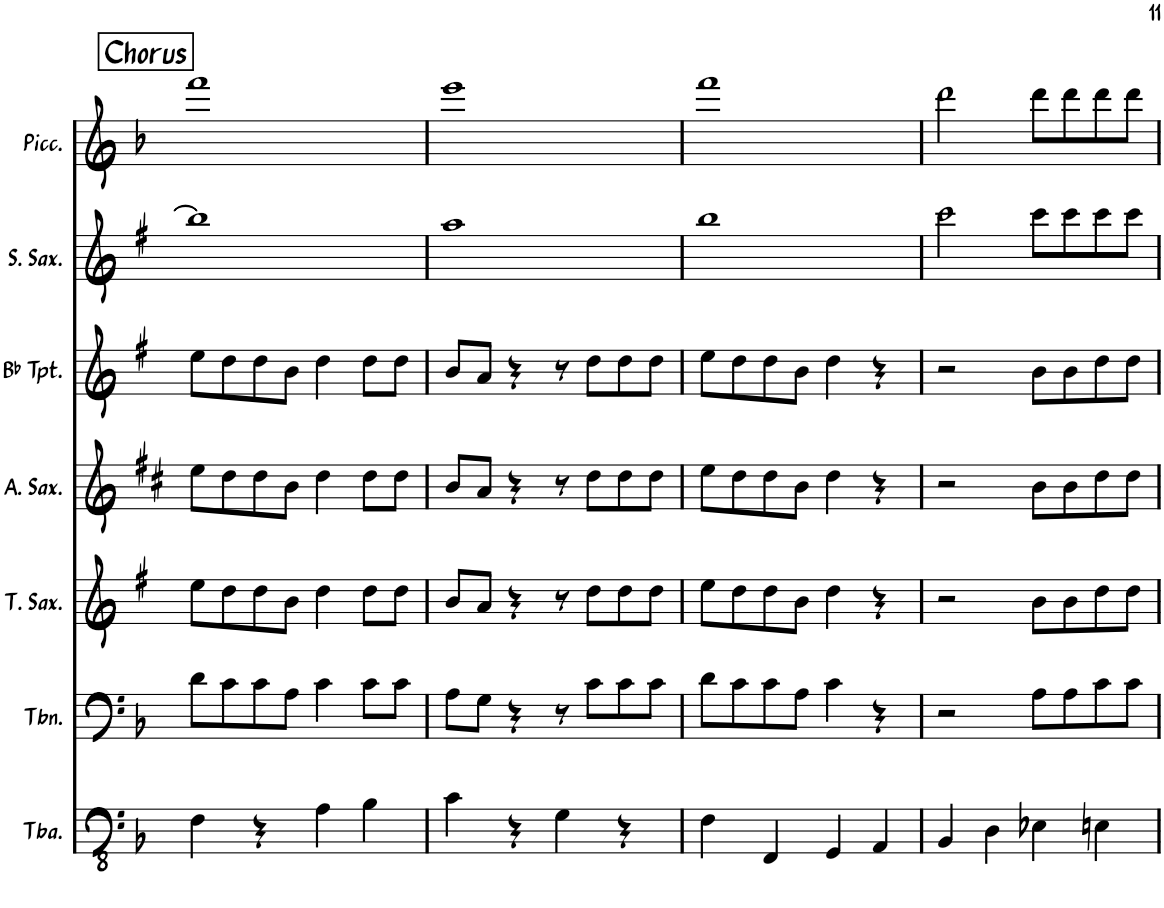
**kern	**kern	**kern	**kern	**kern	**kern	**kern
*part7	*part6	*part5	*part4	*part3	*part2	*part1
*staff7	*staff6	*staff5	*staff4	*staff3	*staff2	*staff1
*I"Tuba	*I"Trombone	*I"Tenor Saxophone	*I"Alto Saxophone	*I"Bb Trumpet	*I"Soprano Saxophone	*I"Piccolo
*I'Tba.	*I'Tbn.	*I'T. Sax.	*I'A. Sax.	*I'Bb Tpt.	*I'S. Sax.	*I'Picc.
!!LO:PB:g=z
*clefFv4	*clefF4	*clefG2	*clefG2	*clefG2	*clefG2	*clefG2
*	*	*Trd8c14	*Trd5c9	*Trd1c2	*Trd1c2	*Trd-7c-12
*k[b-]	*k[b-]	*k[f#]	*k[f#c#]	*k[f#]	*k[f#]	*k[b-]
*M4/4	*M4/4	*M4/4	*M4/4	*M4/4	*M4/4	*M4/4
!!LO:REH:place=s1:a:rj:fs=14:t=Chorus
=49	=49	=49	=49	=49	=49	=49
4FF\	8d\L	8ee\L	8ee\L	8ee\L	1bb]	1fff
.	8c\	8dd\	8dd\	8dd\	.	.
4r	8c\	8dd\	8dd\	8dd\	.	.
.	8A\J	8b\J	8b\J	8b\J	.	.
4AA\	4c\	4dd\	4dd\	4dd\	.	.
4BB-\	8c\L	8dd\L	8dd\L	8dd\L	.	.
.	8c\J	8dd\J	8dd\J	8dd\J	.	.
=50	=50	=50	=50	=50	=50	=50
4C\	8A\L	8b/L	8b/L	8b/L	1aa	1eee
.	8G\J	8a/J	8a/J	8a/J	.	.
4r	4r	4r	4r	4r	.	.
4GG\	8r	8r	8r	8r	.	.
.	8c\L	8dd\L	8dd\L	8dd\L	.	.
4r	8c\	8dd\	8dd\	8dd\	.	.
.	8c\J	8dd\J	8dd\J	8dd\J	.	.
=51	=51	=51	=51	=51	=51	=51
4FF\	8d\L	8ee\L	8ee\L	8ee\L	1bb	1fff
.	8c\	8dd\	8dd\	8dd\	.	.
4FFF/	8c\	8dd\	8dd\	8dd\	.	.
.	8A\J	8b\J	8b\J	8b\J	.	.
4GGG/	4c\	4dd\	4dd\	4dd\	.	.
4AAA/	4r	4r	4r	4r	.	.
=52	=52	=52	=52	=52	=52	=52
4BBB-/	2r	2r	2r	2r	2ccc\	2ddd\
4DD\	.	.	.	.	.	.
4EE-X\	8A\L	8b\L	8b\L	8b\L	8ccc\L	8ddd\L
.	8A\	8b\	8b\	8b\	8ccc\	8ddd\
4EEn\	8c\	8dd\	8dd\	8dd\	8ccc\	8ddd\
.	8c\J	8dd\J	8dd\J	8dd\J	8ccc\J	8ddd\J
=	=	=	=	=	=	=
*-	*-	*-	*-	*-	*-	*-
